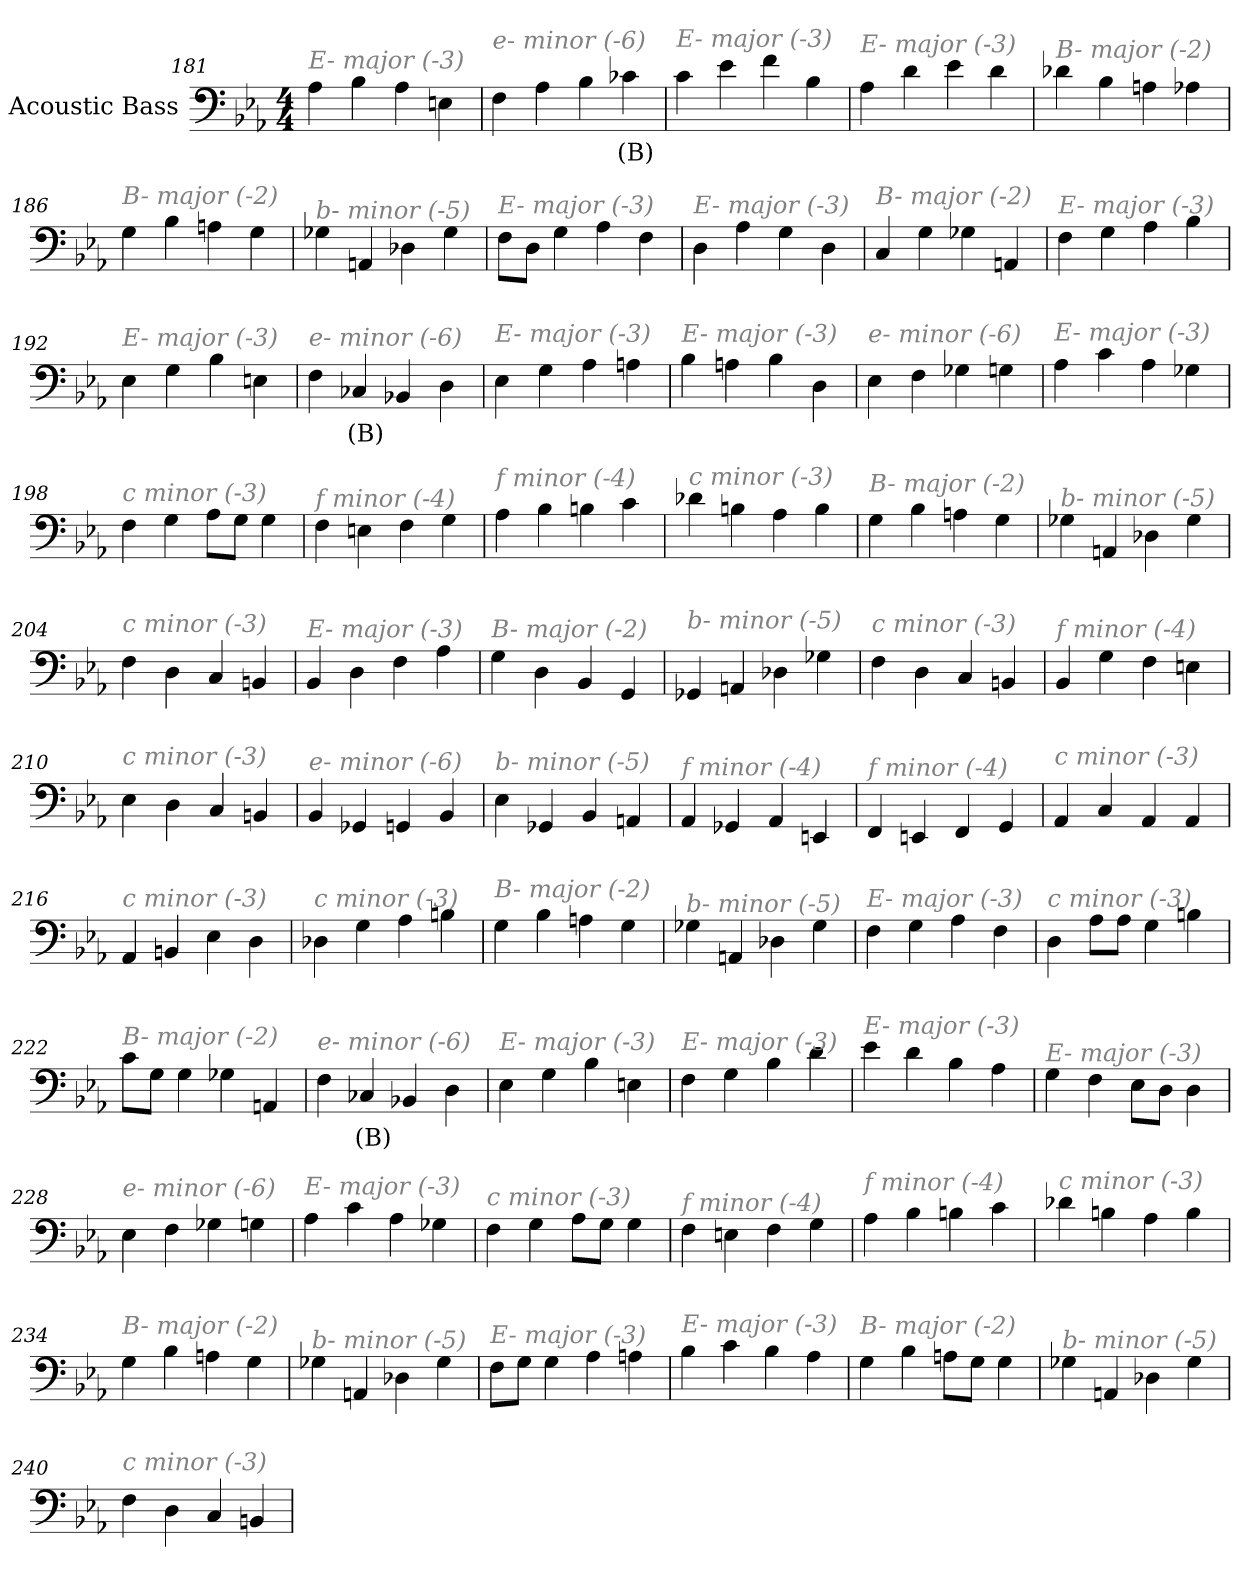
**kern	**text
*part1	*part1
*staff1	*staff1
*I"Acoustic Bass	*
*clefF4	*
*ITrd7c12	*
*k[b-e-a-]	*
*E-:	*
*M4/4	*
=181	=181
!LO:TX:i:color=#808080:t=E- major (-3)	!
4AA-	.
4BB-	.
4AA-	.
4EEn	.
=182	=182
!LO:TX:i:color=#808080:t=e- minor (-6)	!
4FF	.
4AA-	.
4BB-	.
4C-Xi	(B)
=183	=183
!LO:TX:i:color=#808080:t=E- major (-3)	!
4C	.
4E-	.
4F	.
4BB-	.
=184	=184
!LO:TX:i:color=#808080:t=E- major (-3)	!
4AA-	.
4D	.
4E-	.
4D	.
=185	=185
!LO:TX:i:color=#808080:t=B- major (-2)	!
4D-X	.
4BB-	.
4AAn	.
4AA-X	.
=186	=186
!LO:TX:i:color=#808080:t=B- major (-2)	!
4GG	.
4BB-	.
4AAn	.
4GG	.
=187	=187
!LO:TX:i:color=#808080:t=b- minor (-5)	!
4GG-X	.
4AAAn	.
4DD-X	.
4GG-	.
=188	=188
!LO:TX:i:color=#808080:t=E- major (-3)	!
8FFL	.
8DDJ	.
4GG	.
4AA-	.
4FF	.
=189	=189
!LO:TX:i:color=#808080:t=E- major (-3)	!
4DD	.
4AA-	.
4GG	.
4DD	.
=190	=190
!LO:TX:i:color=#808080:t=B- major (-2)	!
4CC	.
4GG	.
4GG-X	.
4AAAn	.
=191	=191
!LO:TX:i:color=#808080:t=E- major (-3)	!
4FF	.
4GG	.
4AA-	.
4BB-	.
=192	=192
!LO:TX:i:color=#808080:t=E- major (-3)	!
4EE-	.
4GG	.
4BB-	.
4EEn	.
=193	=193
!LO:TX:i:color=#808080:t=e- minor (-6)	!
4FF	.
4CC-Xi	(B)
4BBB-X	.
4DD	.
=194	=194
!LO:TX:i:color=#808080:t=E- major (-3)	!
4EE-	.
4GG	.
4AA-	.
4AAn	.
=195	=195
!LO:TX:i:color=#808080:t=E- major (-3)	!
4BB-	.
4AAn	.
4BB-	.
4DD	.
=196	=196
!LO:TX:i:color=#808080:t=e- minor (-6)	!
4EE-	.
4FF	.
4GG-X	.
4GGn	.
=197	=197
!LO:TX:i:color=#808080:t=E- major (-3)	!
4AA-	.
4C	.
4AA-	.
4GG-X	.
=198	=198
!LO:TX:i:color=#808080:t=c minor (-3)	!
4FF	.
4GG	.
8AA-L	.
8GGJ	.
4GG	.
=199	=199
!LO:TX:i:color=#808080:t=f minor (-4)	!
4FF	.
4EEn	.
4FF	.
4GG	.
=200	=200
!LO:TX:i:color=#808080:t=f minor (-4)	!
4AA-	.
4BB-	.
4BBn	.
4C	.
=201	=201
!LO:TX:i:color=#808080:t=c minor (-3)	!
4D-X	.
4BBn	.
4AA-	.
4BB	.
=202	=202
!LO:TX:i:color=#808080:t=B- major (-2)	!
4GG	.
4BB-	.
4AAn	.
4GG	.
=203	=203
!LO:TX:i:color=#808080:t=b- minor (-5)	!
4GG-X	.
4AAAn	.
4DD-X	.
4GG-	.
=204	=204
!LO:TX:i:color=#808080:t=c minor (-3)	!
4FF	.
4DD	.
4CC	.
4BBBn	.
=205	=205
!LO:TX:i:color=#808080:t=E- major (-3)	!
4BBB-	.
4DD	.
4FF	.
4AA-	.
=206	=206
!LO:TX:i:color=#808080:t=B- major (-2)	!
4GG	.
4DD	.
4BBB-	.
4GGG	.
=207	=207
!LO:TX:i:color=#808080:t=b- minor (-5)	!
4GGG-X	.
4AAAn	.
4DD-X	.
4GG-X	.
=208	=208
!LO:TX:i:color=#808080:t=c minor (-3)	!
4FF	.
4DD	.
4CC	.
4BBBn	.
=209	=209
!LO:TX:i:color=#808080:t=f minor (-4)	!
4BBB-	.
4GG	.
4FF	.
4EEn	.
=210	=210
!LO:TX:i:color=#808080:t=c minor (-3)	!
4EE-	.
4DD	.
4CC	.
4BBBn	.
=211	=211
!LO:TX:i:color=#808080:t=e- minor (-6)	!
4BBB-	.
4GGG-X	.
4GGGn	.
4BBB-	.
=212	=212
!LO:TX:i:color=#808080:t=b- minor (-5)	!
4EE-	.
4GGG-X	.
4BBB-	.
4AAAn	.
=213	=213
!LO:TX:i:color=#808080:t=f minor (-4)	!
4AAA-	.
4GGG-X	.
4AAA-	.
4EEEn	.
=214	=214
!LO:TX:i:color=#808080:t=f minor (-4)	!
4FFF	.
4EEEn	.
4FFF	.
4GGG	.
=215	=215
!LO:TX:i:color=#808080:t=c minor (-3)	!
4AAA-	.
4CC	.
4AAA-	.
4AAA-	.
=216	=216
!LO:TX:i:color=#808080:t=c minor (-3)	!
4AAA-	.
4BBBn	.
4EE-	.
4DD	.
=217	=217
!LO:TX:i:color=#808080:t=c minor (-3)	!
4DD-X	.
4GG	.
4AA-	.
4BBn	.
=218	=218
!LO:TX:i:color=#808080:t=B- major (-2)	!
4GG	.
4BB-	.
4AAn	.
4GG	.
=219	=219
!LO:TX:i:color=#808080:t=b- minor (-5)	!
4GG-X	.
4AAAn	.
4DD-X	.
4GG-	.
=220	=220
!LO:TX:i:color=#808080:t=E- major (-3)	!
4FF	.
4GG	.
4AA-	.
4FF	.
=221	=221
!LO:TX:i:color=#808080:t=c minor (-3)	!
4DD	.
8AA-L	.
8AA-J	.
4GG	.
4BBn	.
=222	=222
!LO:TX:i:color=#808080:t=B- major (-2)	!
8CL	.
8GGJ	.
4GG	.
4GG-X	.
4AAAn	.
=223	=223
!LO:TX:i:color=#808080:t=e- minor (-6)	!
4FF	.
4CC-Xi	(B)
4BBB-X	.
4DD	.
=224	=224
!LO:TX:i:color=#808080:t=E- major (-3)	!
4EE-	.
4GG	.
4BB-	.
4EEn	.
=225	=225
!LO:TX:i:color=#808080:t=E- major (-3)	!
4FF	.
4GG	.
4BB-	.
4D	.
=226	=226
!LO:TX:i:color=#808080:t=E- major (-3)	!
4E-	.
4D	.
4BB-	.
4AA-	.
=227	=227
!LO:TX:i:color=#808080:t=E- major (-3)	!
4GG	.
4FF	.
8EE-L	.
8DDJ	.
4DD	.
=228	=228
!LO:TX:i:color=#808080:t=e- minor (-6)	!
4EE-	.
4FF	.
4GG-X	.
4GGn	.
=229	=229
!LO:TX:i:color=#808080:t=E- major (-3)	!
4AA-	.
4C	.
4AA-	.
4GG-X	.
=230	=230
!LO:TX:i:color=#808080:t=c minor (-3)	!
4FF	.
4GG	.
8AA-L	.
8GGJ	.
4GG	.
=231	=231
!LO:TX:i:color=#808080:t=f minor (-4)	!
4FF	.
4EEn	.
4FF	.
4GG	.
=232	=232
!LO:TX:i:color=#808080:t=f minor (-4)	!
4AA-	.
4BB-	.
4BBn	.
4C	.
=233	=233
!LO:TX:i:color=#808080:t=c minor (-3)	!
4D-X	.
4BBn	.
4AA-	.
4BB	.
=234	=234
!LO:TX:i:color=#808080:t=B- major (-2)	!
4GG	.
4BB-	.
4AAn	.
4GG	.
=235	=235
!LO:TX:i:color=#808080:t=b- minor (-5)	!
4GG-X	.
4AAAn	.
4DD-X	.
4GG-	.
=236	=236
!LO:TX:i:color=#808080:t=E- major (-3)	!
8FFL	.
8GGJ	.
4GG	.
4AA-	.
4AAn	.
=237	=237
!LO:TX:i:color=#808080:t=E- major (-3)	!
4BB-	.
4C	.
4BB-	.
4AA-	.
=238	=238
!LO:TX:i:color=#808080:t=B- major (-2)	!
4GG	.
4BB-	.
8AAnL	.
8GGJ	.
4GG	.
=239	=239
!LO:TX:i:color=#808080:t=b- minor (-5)	!
4GG-X	.
4AAAn	.
4DD-X	.
4GG-	.
=240	=240
!LO:TX:i:color=#808080:t=c minor (-3)	!
4FF	.
4DD	.
4CC	.
4BBBn	.
=	=
*-	*-
